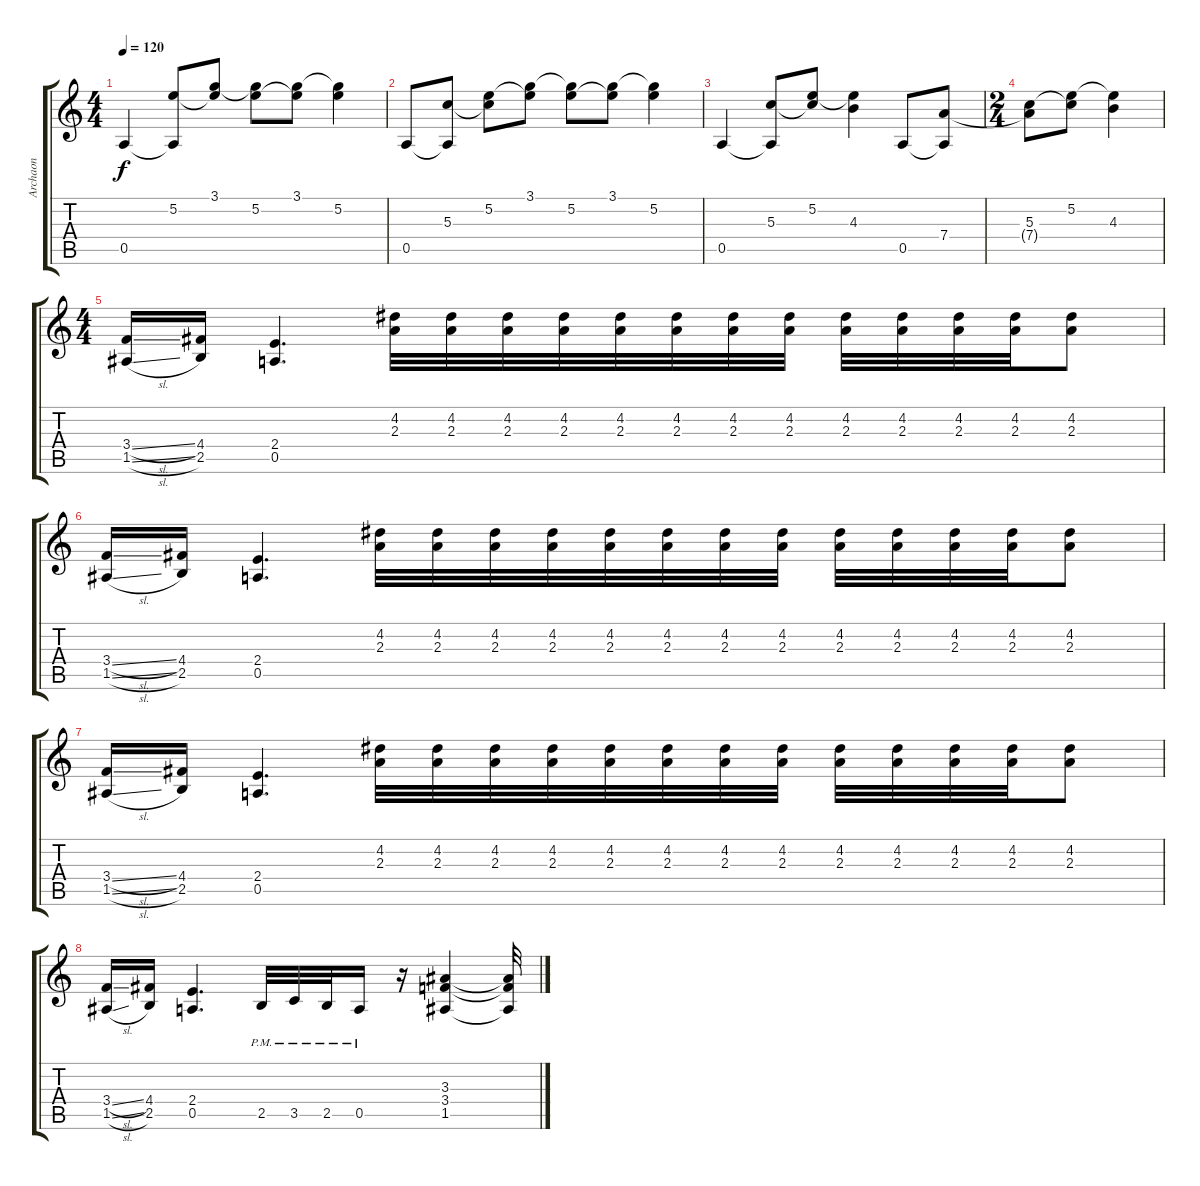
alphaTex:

\track ("Archaon" "Archaon") {instrument distortionguitar}
\staff {score tabs}
\tuning (E4 B3 G3 D3 A2 E2) {hide}
\ts (4 4)
\tempo 120
\clef g2
\ks c
0.5.4{dy f} (5.2 0.5{t}).8 (3.1 5.2{t}).8 (3.1{t} 5.2).8 (3.1 5.2{t}).8 (3.1{t} 5.2).4 |
0.5.8 (5.3 0.5{t}).8 (5.2 5.3{t}).8 (3.1 5.2{t}).8 (3.1{t} 5.2).8 (3.1 5.2{t}).8 (3.1{t} 5.2).4 |
0.5.4 (5.3 0.5{t}).8 (5.2 5.3{t}).8 (5.2{t} 4.3).4 0.5.8 (7.4 0.5{t}).8 |
\ts (2 4)
(5.3 7.4{t}).8 (5.2 5.3{t}).8 (5.2{t} 4.3).4 |
\ts (4 4)
(3.4{sl} 1.5{sl}).16 (4.4 2.5).16 (2.4 0.5).4{d} (4.2 2.3).32 (4.2 2.3).32 (4.2 2.3).32 (4.2 2.3).32 (4.2 2.3).32 (4.2 2.3).32 (4.2 2.3).32 (4.2 2.3).32 (4.2 2.3).32 (4.2 2.3).32 (4.2 2.3).32 (4.2 2.3).32 (4.2 2.3).8 |
(3.4{sl} 1.5{sl}).16 (4.4 2.5).16 (2.4 0.5).4{d} (4.2 2.3).32 (4.2 2.3).32 (4.2 2.3).32 (4.2 2.3).32 (4.2 2.3).32 (4.2 2.3).32 (4.2 2.3).32 (4.2 2.3).32 (4.2 2.3).32 (4.2 2.3).32 (4.2 2.3).32 (4.2 2.3).32 (4.2 2.3).8 |
(3.4{sl} 1.5{sl}).16 (4.4 2.5).16 (2.4 0.5).4{d} (4.2 2.3).32 (4.2 2.3).32 (4.2 2.3).32 (4.2 2.3).32 (4.2 2.3).32 (4.2 2.3).32 (4.2 2.3).32 (4.2 2.3).32 (4.2 2.3).32 (4.2 2.3).32 (4.2 2.3).32 (4.2 2.3).32 (4.2 2.3).8 |
(3.4{sl} 1.5{sl}).16 (4.4 2.5).16 (2.4 0.5).4{d} 2.5{pm}.32 3.5{pm}.32 2.5{pm}.32 0.5{pm}.16 r.16 (3.3 3.4 1.5).4 (3.3{t} 3.4{t} 1.5{t}).32
